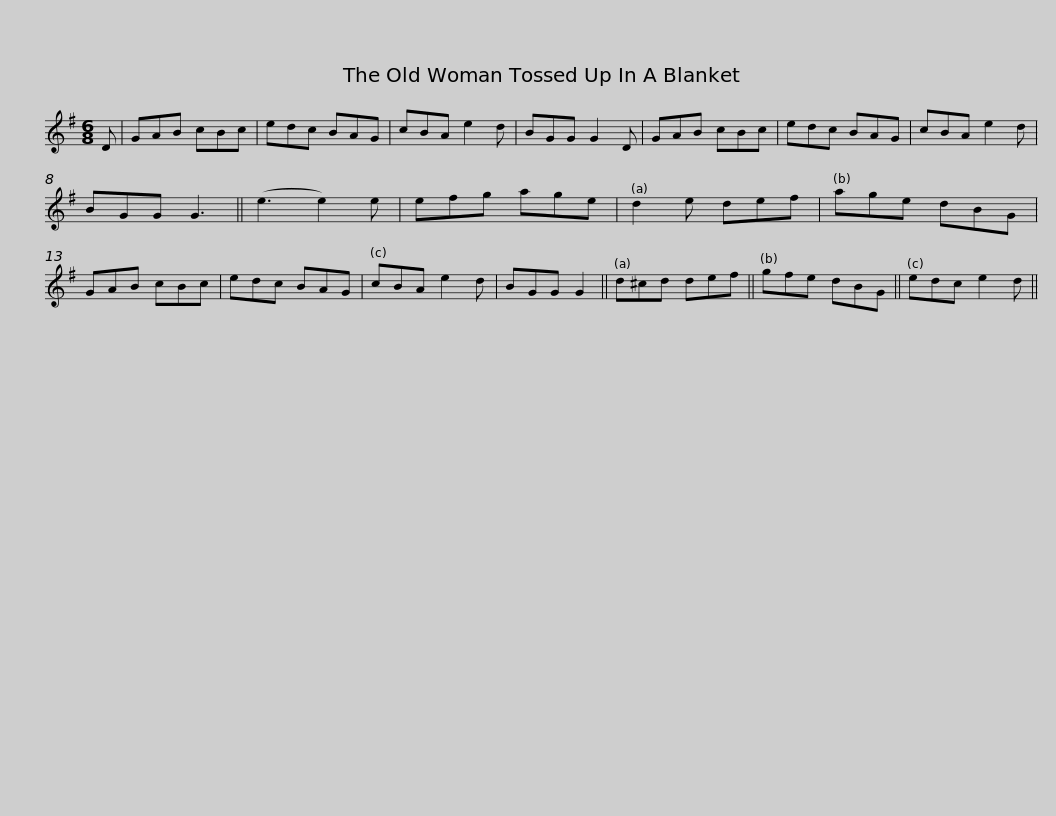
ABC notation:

X:1
L:1/8
M:6/8
I:linebreak $
K:G
V:1 treble
V:1
 D | GAB cBc | edc BAG | cBA e2 d | BGG G2 D | %5
 GAB cBc | edc BAG | cBA e2 d |$ BGG G3 || (e3 e2) e | %10
 efg age | d2 e def | age dBG | GAB cBc | edc BAG | %15
 cBA e2 d |$ BGG G2 ||$ d^cd def || gfe dBG || edc e2 d || %20
